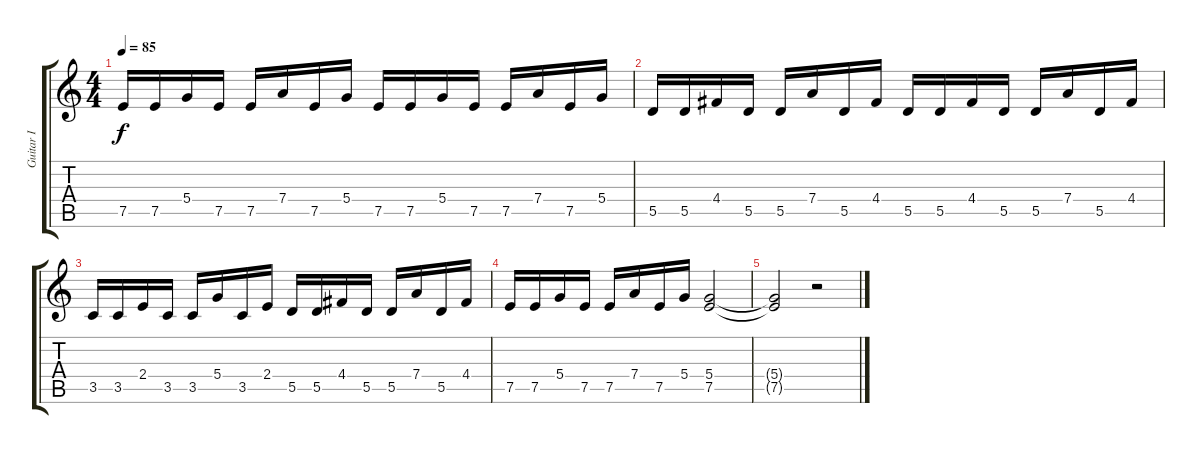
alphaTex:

\track ("Guitar I" "Guitar I") {instrument distortionguitar}
\staff {score tabs}
\tuning (E4 B3 G3 D3 A2 E2) {hide}
\ts (4 4)
\tempo 85
\clef g2
\ks c
7.5.16{dy f} 7.5.16 5.4.16 7.5.16 7.5.16 7.4.16 7.5.16 5.4.16 7.5.16 7.5.16 5.4.16 7.5.16 7.5.16 7.4.16 7.5.16 5.4.16 |
5.5.16 5.5.16 4.4.16 5.5.16 5.5.16 7.4.16 5.5.16 4.4.16 5.5.16 5.5.16 4.4.16 5.5.16 5.5.16 7.4.16 5.5.16 4.4.16 |
3.5.16 3.5.16 2.4.16 3.5.16 3.5.16 5.4.16 3.5.16 2.4.16 5.5.16 5.5.16 4.4.16 5.5.16 5.5.16 7.4.16 5.5.16 4.4.16 |
7.5.16 7.5.16 5.4.16 7.5.16 7.5.16 7.4.16 7.5.16 5.4.16 (5.4 7.5).2 |
(5.4{t} 7.5{t}).2 r.2
